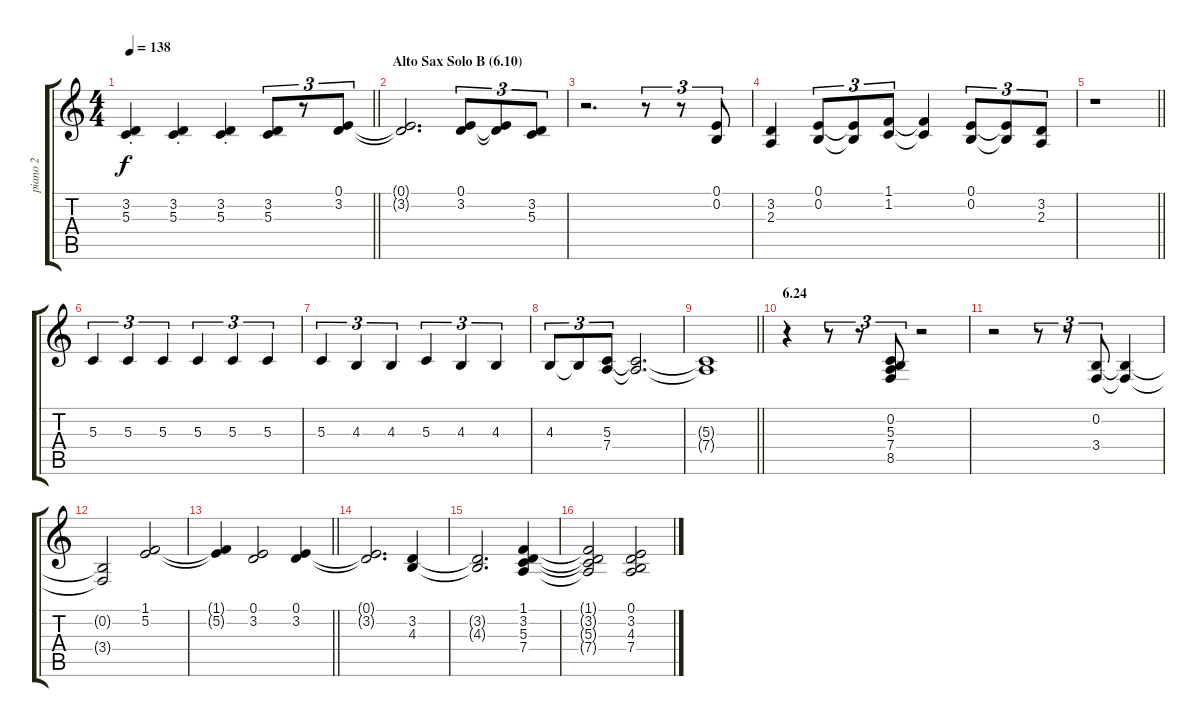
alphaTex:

\track ("piano 2" "piano 2") {instrument acousticgrandpiano}
\staff {score tabs}
\tuning (E4 B3 G3 D3 A2 E2) {hide}
\ts (4 4)
\tempo 138
\clef g2
\barLineRight lightlight
\ks c
(3.2{st} 5.3{st}).4{dy f} (3.2{st} 5.3{st}).4 (3.2{st} 5.3{st}).4 (3.2 5.3).8{tu (3 2)} r.8{tu (3 2)} (0.1 3.2).8{tu (3 2)} |
\section ("" "Alto Sax Solo B (6.10)")
(0.1{t} 3.2{t}).2{d} (0.1 3.2).8{tu (3 2)} (0.1{t} 3.2{t}).8{tu (3 2)} (3.2 5.3).8{tu (3 2)} |
r.2{d} r.8{tu (3 2)} r.8{tu (3 2)} (0.1 0.2).8{tu (3 2)} |
(3.2 2.3).4 (0.1 0.2).8{tu (3 2)} (0.1{t} 0.2{t}).8{tu (3 2)} (1.1 1.2).8{tu (3 2)} (1.1{t} 1.2{t}).4 (0.1 0.2).8{tu (3 2)} (0.1{t} 0.2{t}).8{tu (3 2)} (3.2 2.3).8{tu (3 2)} |
\barLineRight lightlight
r.1 |
5.3.4{tu (3 2)} 5.3.4{tu (3 2)} 5.3.4{tu (3 2)} 5.3.4{tu (3 2)} 5.3.4{tu (3 2)} 5.3.4{tu (3 2)} |
5.3.4{tu (3 2)} 4.3.4{tu (3 2)} 4.3.4{tu (3 2)} 5.3.4{tu (3 2)} 4.3.4{tu (3 2)} 4.3.4{tu (3 2)} |
4.3.8{tu (3 2)} 4.3{t}.8{tu (3 2)} (5.3 7.4).8{tu (3 2)} (5.3{t} 7.4{t}).2{d} |
\barLineRight lightlight
(5.3{t} 7.4{t}).1 |
\section ("" "6.24")
r.4 r.8{tu (3 2)} r.8{tu (3 2)} (0.2 5.3 7.4 8.5).8{tu (3 2)} r.2 |
r.2 r.8{tu (3 2)} r.8{tu (3 2)} (0.2 3.4).8{tu (3 2)} (0.2{t} 3.4{t}).4 |
(0.2{t} 3.4{t}).2 (1.1 5.2).2 |
\barLineRight lightlight
(1.1{t} 5.2{t}).4 (0.1 3.2).2 (0.1 3.2).4 |
(0.1{t} 3.2{t}).2{d} (3.2 4.3).4 |
(3.2{t} 4.3{t}).2{d} (1.1 3.2 5.3 7.4).4 |
(1.1{t} 3.2{t} 5.3{t} 7.4{t}).2 (0.1 3.2 4.3 7.4).2
